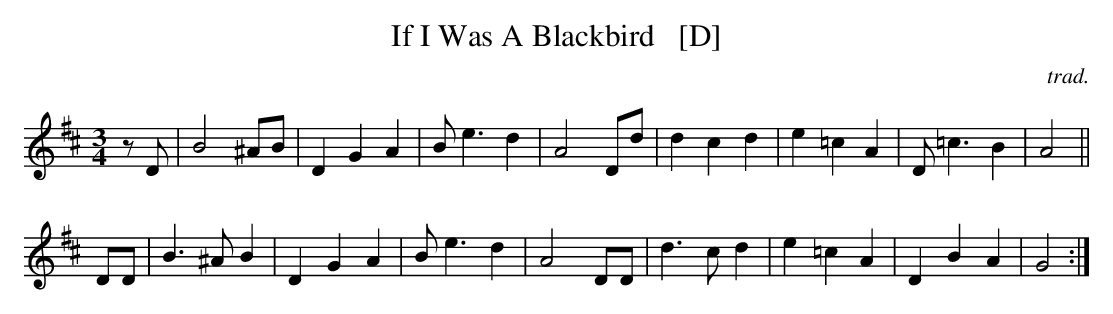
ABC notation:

X:1
T: If I Was A Blackbird   [D]
C: trad.
M: 3/4
L: 1/8
K: D
z D \
| B4  ^AB | D2  G2 A2 | B  e3 d2 | A4 Dd \
| d2 c2 d2 | e2 =c2 A2 | D =c3 B2 | A4 ||
DD \
| B3 ^A B2 | D2  G2 A2 | B  e3 d2 | A4 DD \
| d3  c d2 | e2 =c2 A2 | D2 B2 A2 | G4 :|
